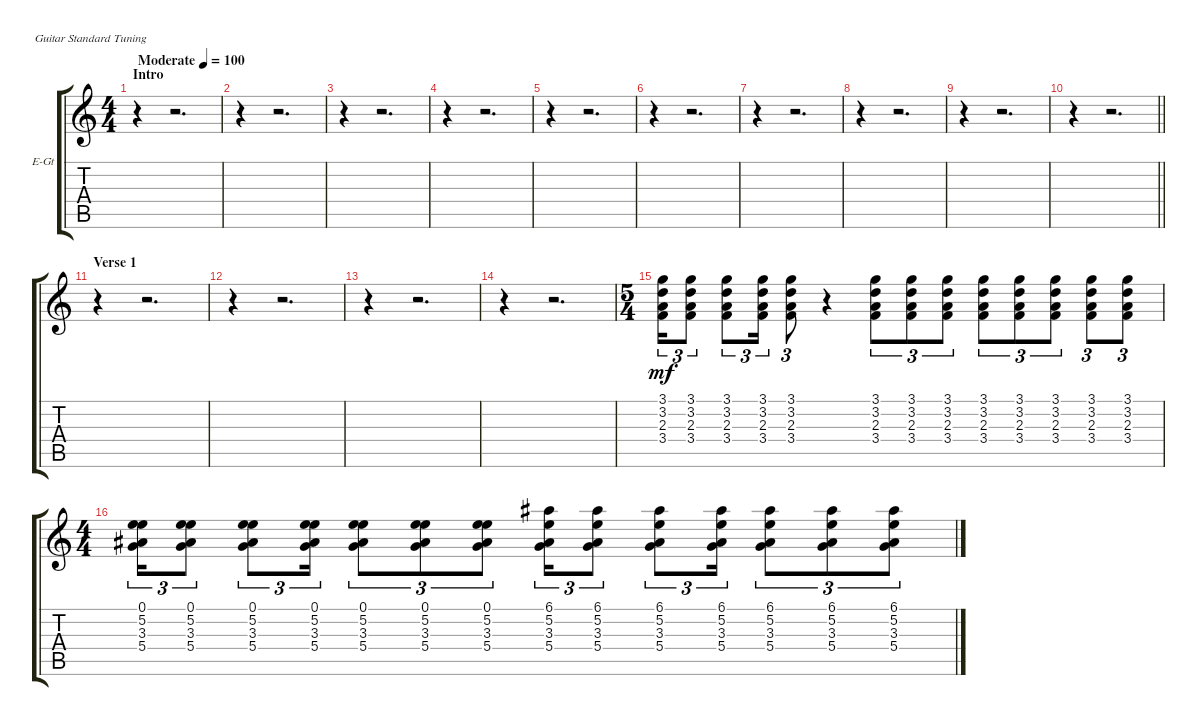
\bracketExtendMode groupsimilarinstruments
\firstSystemTrackNameOrientation horizontal
\otherSystemsTrackNameOrientation horizontal
\track ("guitar drive (Rodion Kravkl)" "E-Gt") {instrument electricguitarjazz}
\staff {score tabs}
\tuning (E4 B3 G3 D3 A2 E2)
\ts (4 4)
\beaming (8 2 2 2 2)
\section ("" "Intro")
\tempo (100 "Moderate")
\clef g2
\ks aminor
r.4{dy mf instrument electricguitarjazz} r.2{d} |
r.4 r.2{d} |
r.4 r.2{d} |
r.4 r.2{d} |
r.4 r.2{d} |
r.4 r.2{d} |
r.4 r.2{d} |
r.4 r.2{d} |
r.4 r.2{d} |
\barLineRight lightlight
r.4 r.2{d} |
\section ("" "Verse 1")
r.4 r.2{d} |
r.4 r.2{d} |
r.4 r.2{d} |
r.4 r.2{d} |
\ts (5 4)
\beaming (8 6 4)
(3.4 2.3 3.2 3.1).16{tu (3 2)} (3.4 2.3 3.2 3.1).8{tu (3 2)} (3.4 2.3 3.2 3.1).8{tu (3 2)} (3.4 2.3 3.2 3.1).16{tu (3 2)} (3.4 2.3 3.2 3.1).8{tu (3 2)} r.4 (3.4 2.3 3.2 3.1).8{tu (3 2)} (3.4 2.3 3.2 3.1).8{tu (3 2)} (3.4 2.3 3.2 3.1).8{tu (3 2)} (3.4 2.3 3.2 3.1).8{tu (3 2)} (3.4 2.3 3.2 3.1).8{tu (3 2)} (3.4 2.3 3.2 3.1).8{tu (3 2)} (3.4 2.3 3.2 3.1).8{tu (3 2)} (3.4 2.3 3.2 3.1).8{tu (3 2)} |
\ts (4 4)
\beaming (8 2 2 2 2)
(5.4 3.3 5.2 0.1).16{tu (3 2)} (5.4 3.3 5.2 0.1).8{tu (3 2)} (5.4 3.3 5.2 0.1).8{tu (3 2)} (5.4 3.3 5.2 0.1).16{tu (3 2)} (5.4 3.3 5.2 0.1).8{tu (3 2)} (5.4 3.3 5.2 0.1).8{tu (3 2)} (5.4 3.3 5.2 0.1).8{tu (3 2)} (5.4 3.3 5.2 6.1).16{tu (3 2)} (5.4 3.3 5.2 6.1).8{tu (3 2)} (5.4 3.3 5.2 6.1).8{tu (3 2)} (5.4 3.3 5.2 6.1).16{tu (3 2)} (5.4 3.3 5.2 6.1).8{tu (3 2)} (5.4 3.3 5.2 6.1).8{tu (3 2)} (5.4 3.3 5.2 6.1).8{tu (3 2)}
